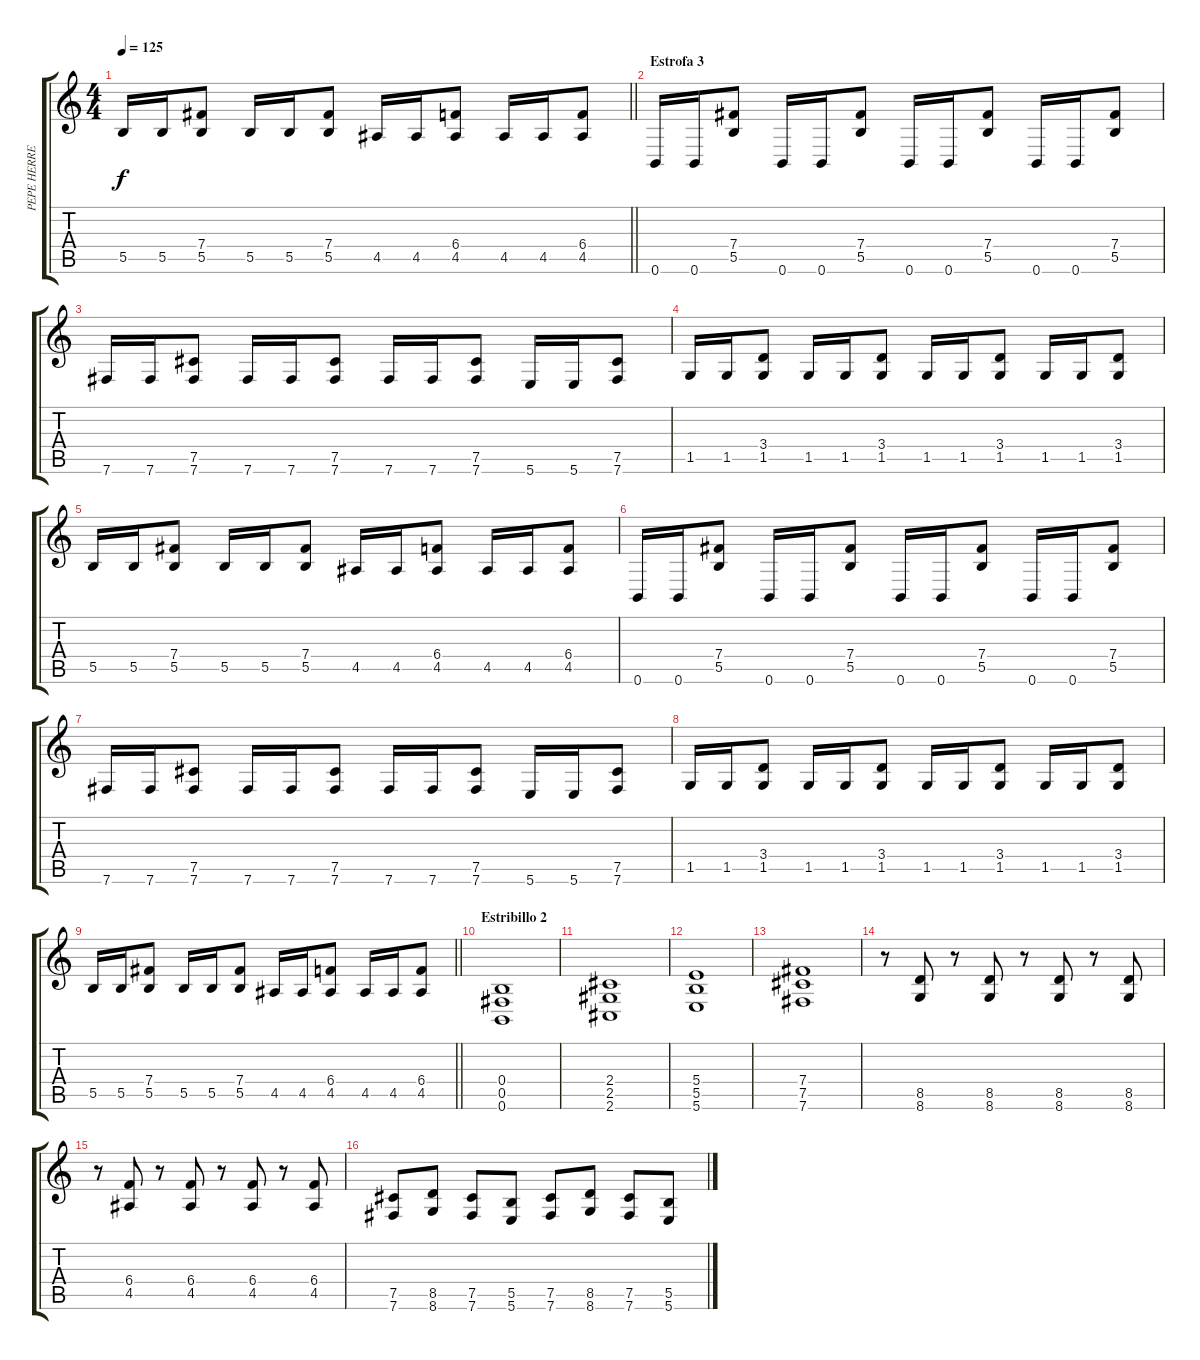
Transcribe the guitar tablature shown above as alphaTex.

\track ("PEPE HERRERO" "PEPE HERRE") {instrument distortionguitar}
\staff {score tabs}
\tuning (Db4 Ab3 E3 B2 Gb2 B1) {hide}
\ts (4 4)
\tempo 125
\clef g2
\barLineRight lightlight
\ks c
5.5.16{dy f} 5.5.16 (7.4 5.5).8 5.5.16 5.5.16 (7.4 5.5).8 4.5.16 4.5.16 (6.4 4.5).8 4.5.16 4.5.16 (6.4 4.5).8 |
\section ("" "Estrofa 3")
0.6.16 0.6.16 (7.4 5.5).8 0.6.16 0.6.16 (7.4 5.5).8 0.6.16 0.6.16 (7.4 5.5).8 0.6.16 0.6.16 (7.4 5.5).8 |
7.6.16 7.6.16 (7.5 7.6).8 7.6.16 7.6.16 (7.5 7.6).8 7.6.16 7.6.16 (7.5 7.6).8 5.6.16 5.6.16 (7.5 7.6).8 |
1.5.16 1.5.16 (3.4 1.5).8 1.5.16 1.5.16 (3.4 1.5).8 1.5.16 1.5.16 (3.4 1.5).8 1.5.16 1.5.16 (3.4 1.5).8 |
5.5.16 5.5.16 (7.4 5.5).8 5.5.16 5.5.16 (7.4 5.5).8 4.5.16 4.5.16 (6.4 4.5).8 4.5.16 4.5.16 (6.4 4.5).8 |
0.6.16 0.6.16 (7.4 5.5).8 0.6.16 0.6.16 (7.4 5.5).8 0.6.16 0.6.16 (7.4 5.5).8 0.6.16 0.6.16 (7.4 5.5).8 |
7.6.16 7.6.16 (7.5 7.6).8 7.6.16 7.6.16 (7.5 7.6).8 7.6.16 7.6.16 (7.5 7.6).8 5.6.16 5.6.16 (7.5 7.6).8 |
1.5.16 1.5.16 (3.4 1.5).8 1.5.16 1.5.16 (3.4 1.5).8 1.5.16 1.5.16 (3.4 1.5).8 1.5.16 1.5.16 (3.4 1.5).8 |
\barLineRight lightlight
5.5.16 5.5.16 (7.4 5.5).8 5.5.16 5.5.16 (7.4 5.5).8 4.5.16 4.5.16 (6.4 4.5).8 4.5.16 4.5.16 (6.4 4.5).8 |
\section ("" "Estribillo 2")
(0.4 0.5 0.6).1 |
(2.4 2.5 2.6).1 |
(5.4 5.5 5.6).1 |
(7.4 7.5 7.6).1 |
r.8 (8.5 8.6).8 r.8 (8.5 8.6).8 r.8 (8.5 8.6).8 r.8 (8.5 8.6).8 |
r.8 (6.4 4.5).8 r.8 (6.4 4.5).8 r.8 (6.4 4.5).8 r.8 (6.4 4.5).8 |
(7.5 7.6).8 (8.5 8.6).8 (7.5 7.6).8 (5.5 5.6).8 (7.5 7.6).8 (8.5 8.6).8 (7.5 7.6).8 (5.5 5.6).8
